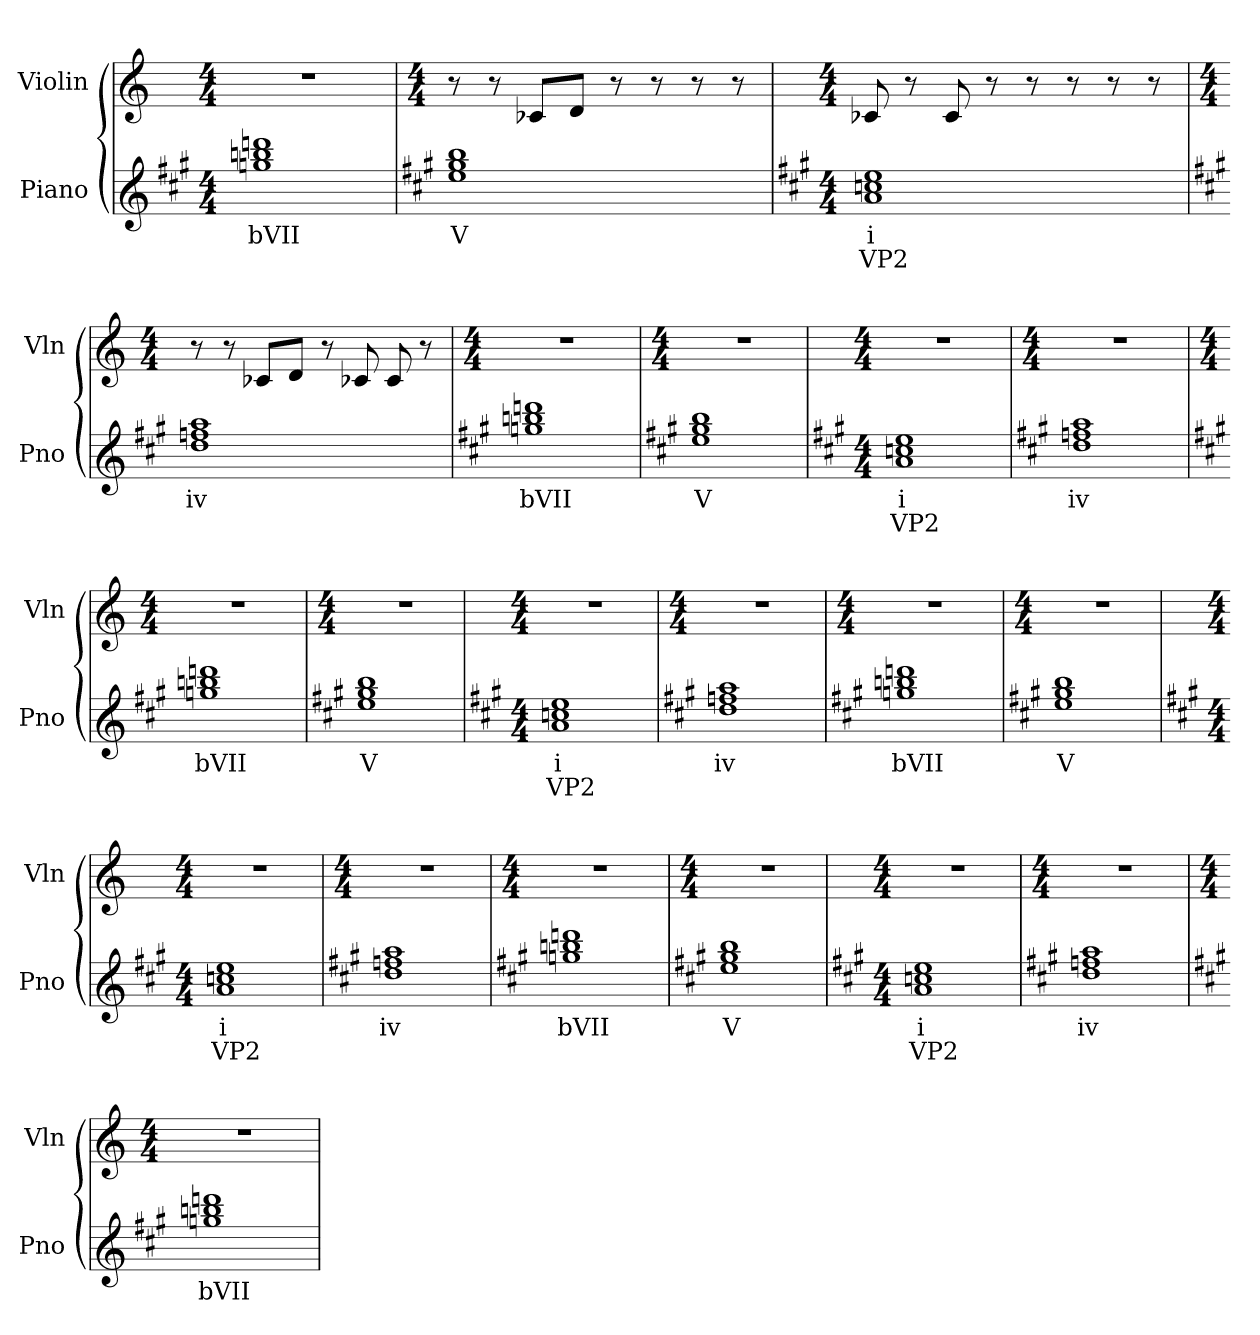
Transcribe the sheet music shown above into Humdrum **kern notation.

**kern	**text	**text	**kern
*part2	*part2	*part2	*part1
*staff2	*staff2	*staff2	*staff1
*I"Piano	*	*	*I"Violin
*I'Pno	*	*	*I'Vln
*k[f#c#g#]	*	*	*
*A:	*	*	*
*M4/4	*	*	*M4/4
=	=	=	=
1ggn 1bbn 1dddn	bVII	.	1r
=	=	=	=
*k[f#c#g#]	*	*	*
*A:	*	*	*
*	*	*	*M4/4
1ee 1gg# 1bb	V	.	8r
.	.	.	8r
.	.	.	8c-XL
.	.	.	8dJ
.	.	.	8r
.	.	.	8r
.	.	.	8r
.	.	.	8r
=	=	=	=
*k[f#c#g#]	*	*	*
*A:	*	*	*
*M4/4	*	*	*M4/4
1a 1ccn 1ee	i	VP2	8c-X
.	.	.	8r
.	.	.	8c-
.	.	.	8r
.	.	.	8r
.	.	.	8r
.	.	.	8r
.	.	.	8r
=	=	=	=
*k[f#c#g#]	*	*	*
*A:	*	*	*
*	*	*	*M4/4
1dd 1ffn 1aa	iv	.	8r
.	.	.	8r
.	.	.	8c-XL
.	.	.	8dJ
.	.	.	8r
.	.	.	8c-X
.	.	.	8c-
.	.	.	8r
=	=	=	=
*k[f#c#g#]	*	*	*
*A:	*	*	*
*	*	*	*M4/4
1ggn 1bbn 1dddn	bVII	.	1r
=	=	=	=
*k[f#c#g#]	*	*	*
*A:	*	*	*
*	*	*	*M4/4
1ee 1gg# 1bb	V	.	1r
=	=	=	=
*k[f#c#g#]	*	*	*
*A:	*	*	*
*M4/4	*	*	*M4/4
1a 1ccn 1ee	i	VP2	1r
=	=	=	=
*k[f#c#g#]	*	*	*
*A:	*	*	*
*	*	*	*M4/4
1dd 1ffn 1aa	iv	.	1r
=	=	=	=
*k[f#c#g#]	*	*	*
*A:	*	*	*
*	*	*	*M4/4
1ggn 1bbn 1dddn	bVII	.	1r
=	=	=	=
*k[f#c#g#]	*	*	*
*A:	*	*	*
*	*	*	*M4/4
1ee 1gg# 1bb	V	.	1r
=	=	=	=
*k[f#c#g#]	*	*	*
*A:	*	*	*
*M4/4	*	*	*M4/4
1a 1ccn 1ee	i	VP2	1r
=	=	=	=
*k[f#c#g#]	*	*	*
*A:	*	*	*
*	*	*	*M4/4
1dd 1ffn 1aa	iv	.	1r
=	=	=	=
*k[f#c#g#]	*	*	*
*A:	*	*	*
*	*	*	*M4/4
1ggn 1bbn 1dddn	bVII	.	1r
=	=	=	=
*k[f#c#g#]	*	*	*
*A:	*	*	*
*	*	*	*M4/4
1ee 1gg# 1bb	V	.	1r
=	=	=	=
*k[f#c#g#]	*	*	*
*A:	*	*	*
*M4/4	*	*	*M4/4
1a 1ccn 1ee	i	VP2	1r
=	=	=	=
*k[f#c#g#]	*	*	*
*A:	*	*	*
*	*	*	*M4/4
1dd 1ffn 1aa	iv	.	1r
=	=	=	=
*k[f#c#g#]	*	*	*
*A:	*	*	*
*	*	*	*M4/4
1ggn 1bbn 1dddn	bVII	.	1r
=	=	=	=
*k[f#c#g#]	*	*	*
*A:	*	*	*
*	*	*	*M4/4
1ee 1gg# 1bb	V	.	1r
=	=	=	=
*k[f#c#g#]	*	*	*
*A:	*	*	*
*M4/4	*	*	*M4/4
1a 1ccn 1ee	i	VP2	1r
=	=	=	=
*k[f#c#g#]	*	*	*
*A:	*	*	*
*	*	*	*M4/4
1dd 1ffn 1aa	iv	.	1r
=	=	=	=
*k[f#c#g#]	*	*	*
*A:	*	*	*
*	*	*	*M4/4
1ggn 1bbn 1dddn	bVII	.	1r
=	=	=	=
*-	*-	*-	*-
